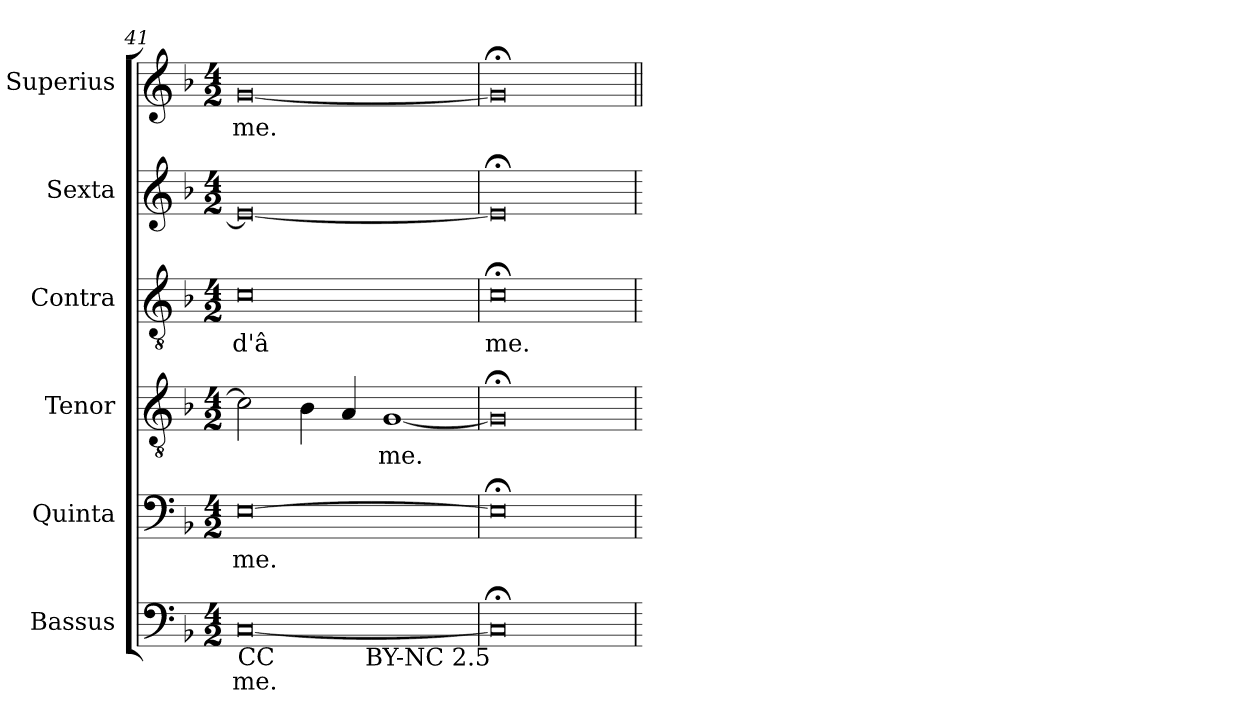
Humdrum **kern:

**kern	**text	**kern	**text	**kern	**text	**kern	**text	**kern	**kern	**text
*part6	*part6	*part5	*part5	*part4	*part4	*part3	*part3	*part2	*part1	*part1
*staff6	*staff6	*staff5	*staff5	*staff4	*staff4	*staff3	*staff3	*staff2	*staff1	*staff1
*I"Bassus	*	*I"Quinta	*	*I"Tenor	*	*I"Contra	*	*I"Sexta	*I"Superius	*
*clefF4	*	*clefF4	*	*clefGv2	*	*clefGv2	*	*clefG2	*clefG2	*
*k[b-]	*	*k[b-]	*	*k[b-]	*	*k[b-]	*	*k[b-]	*k[b-]	*
*F:	*	*F:	*	*F:	*	*F:	*	*F:	*F:	*
*M4/2	*	*M4/2	*	*M4/2	*	*M4/2	*	*M4/2	*M4/2	*
=41	=41	=41	=41	=41	=41	=41	=41	=41	=41	=41
!	!LO:LY:b:cj	!	!LO:LY:b:cj	!	!	!	!LO:LY:b:cj	!	!	!LO:LY:b:cj
[<0C	-me.	[>0E	-me.	2c\]	.	0c	d'â	0e_<	[<0g	-me.
.	.	.	.	4B-\	.	.	.	.	.	.
.	.	.	.	4A/	.	.	.	.	.	.
!	!	!	!	!	!LO:LY:b:cj	!	!	!	!	!
.	.	.	.	[<1G	-me.	.	.	.	.	.
!LO:TX:b:t=CC	!	!	!	!	!	!	!	!	!	!
=42	=42	=42	=42	=42	=42	=42	=42	=42	=42	=42
!	!	!	!	!	!	!	!LO:LY:b:cj	!	!	!
0C;<]	.	0E;<]	.	0G;<]	.	0c;<	me.	0e;<]	0g;<]	.
!LO:TX:b:t=BY-NC 2.5	!	!	!	!	!	!	!	!	!	!
=	=||	=	=||	=	=||	=	=||	=	=||	=||
*-	*-	*-	*-	*-	*-	*-	*-	*-	*-	*-
